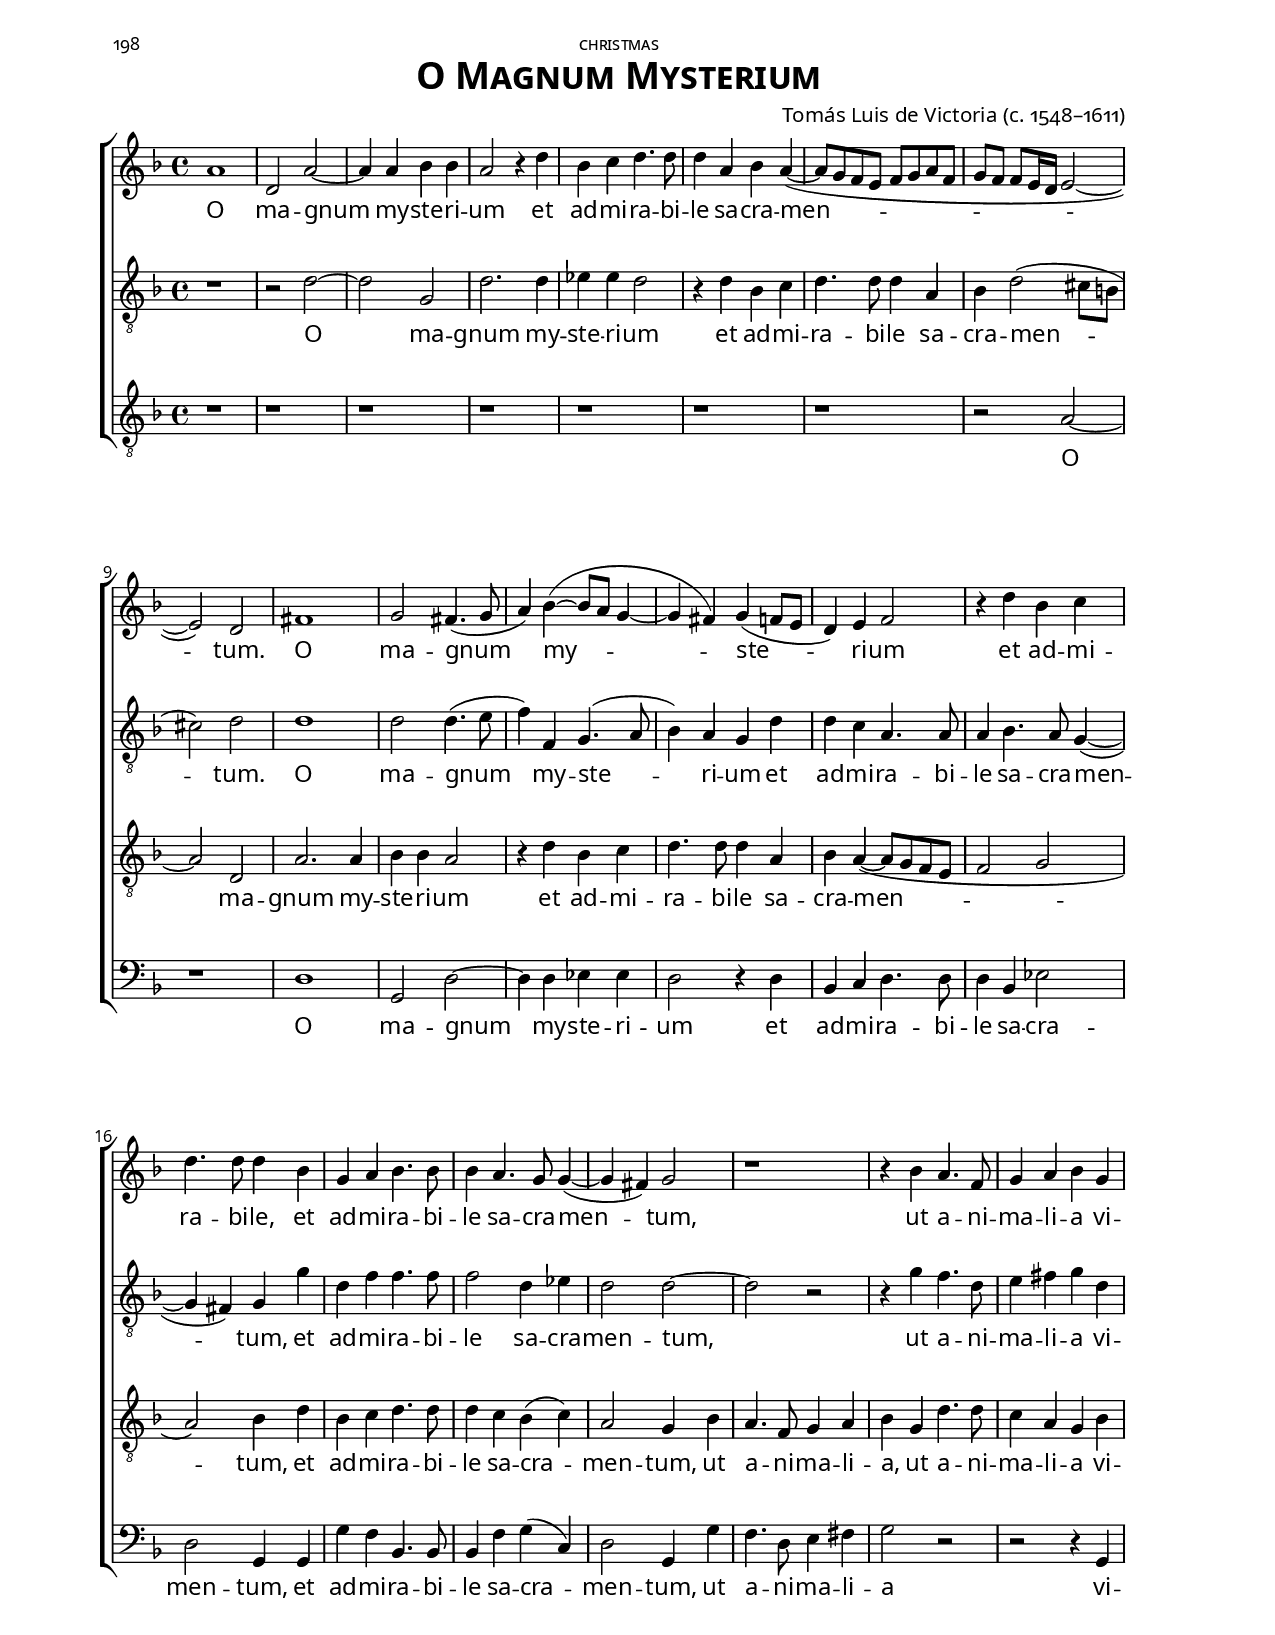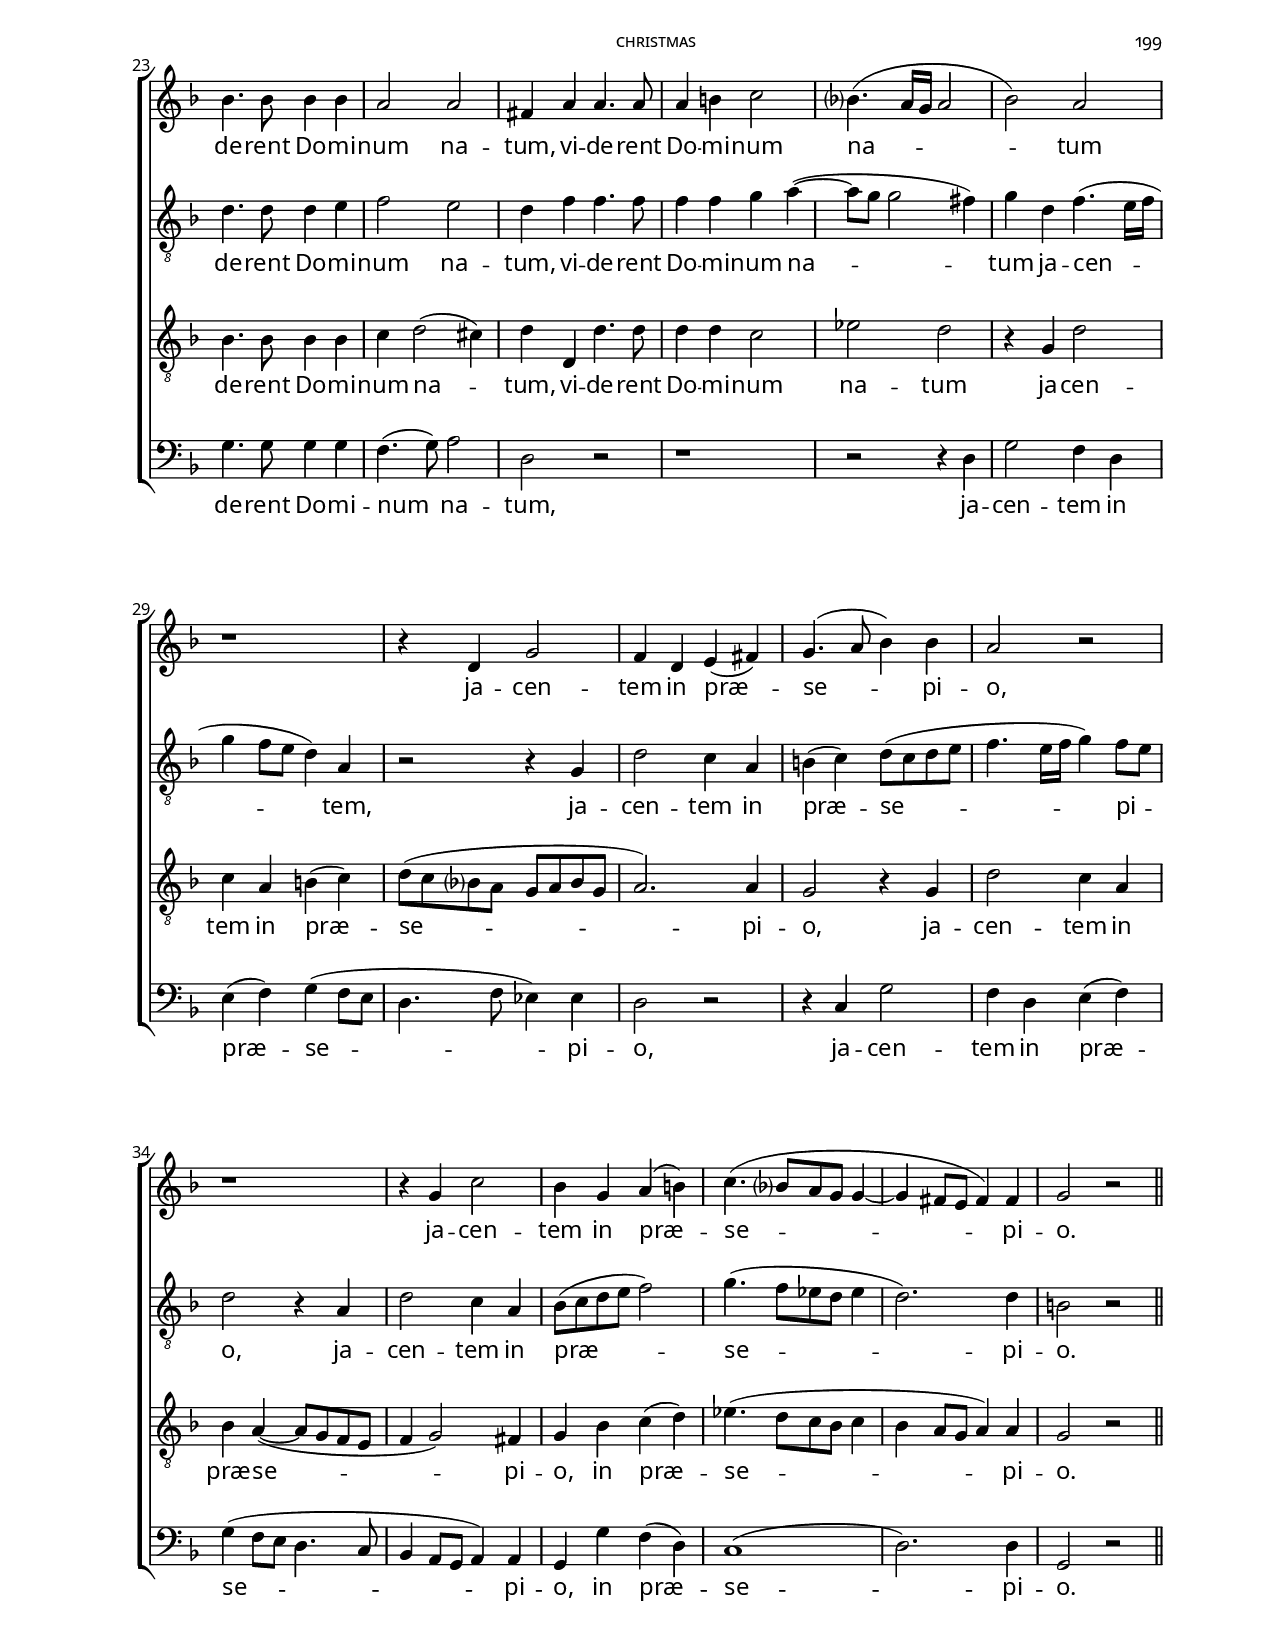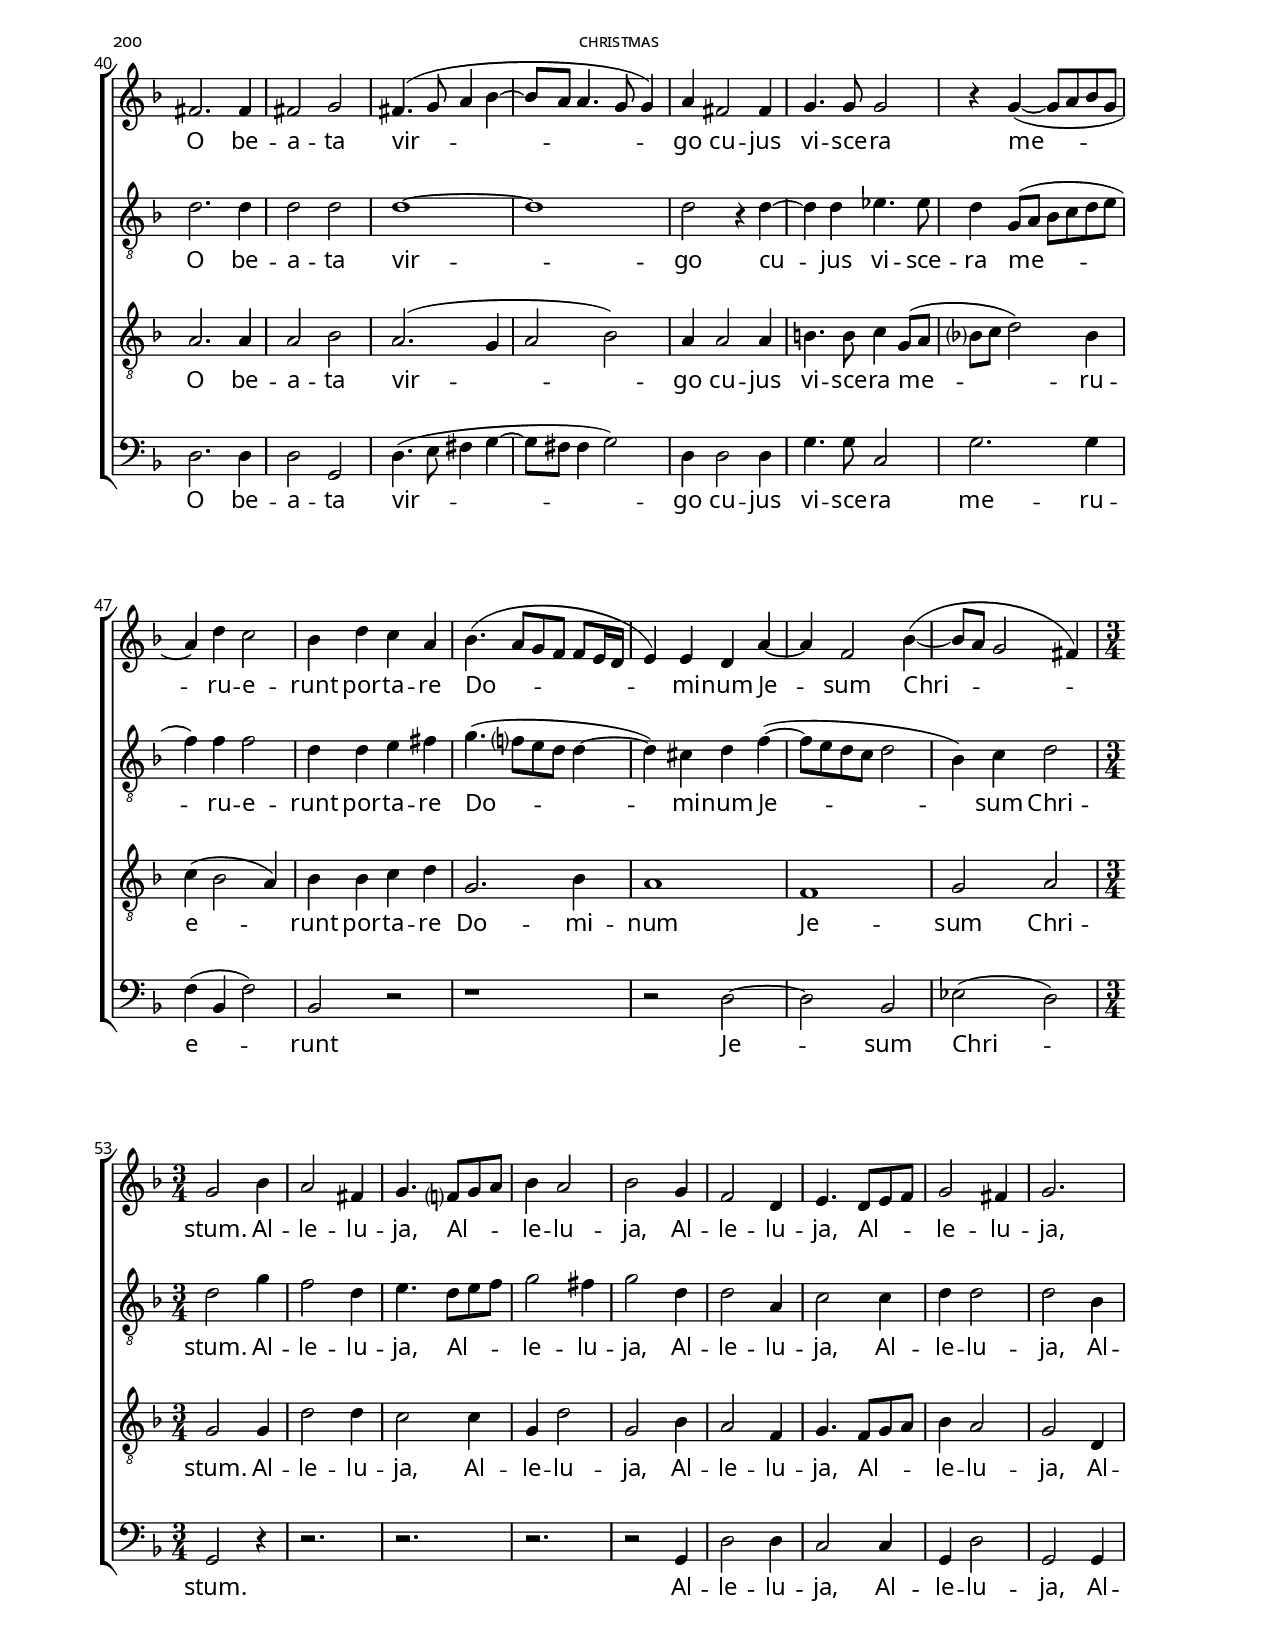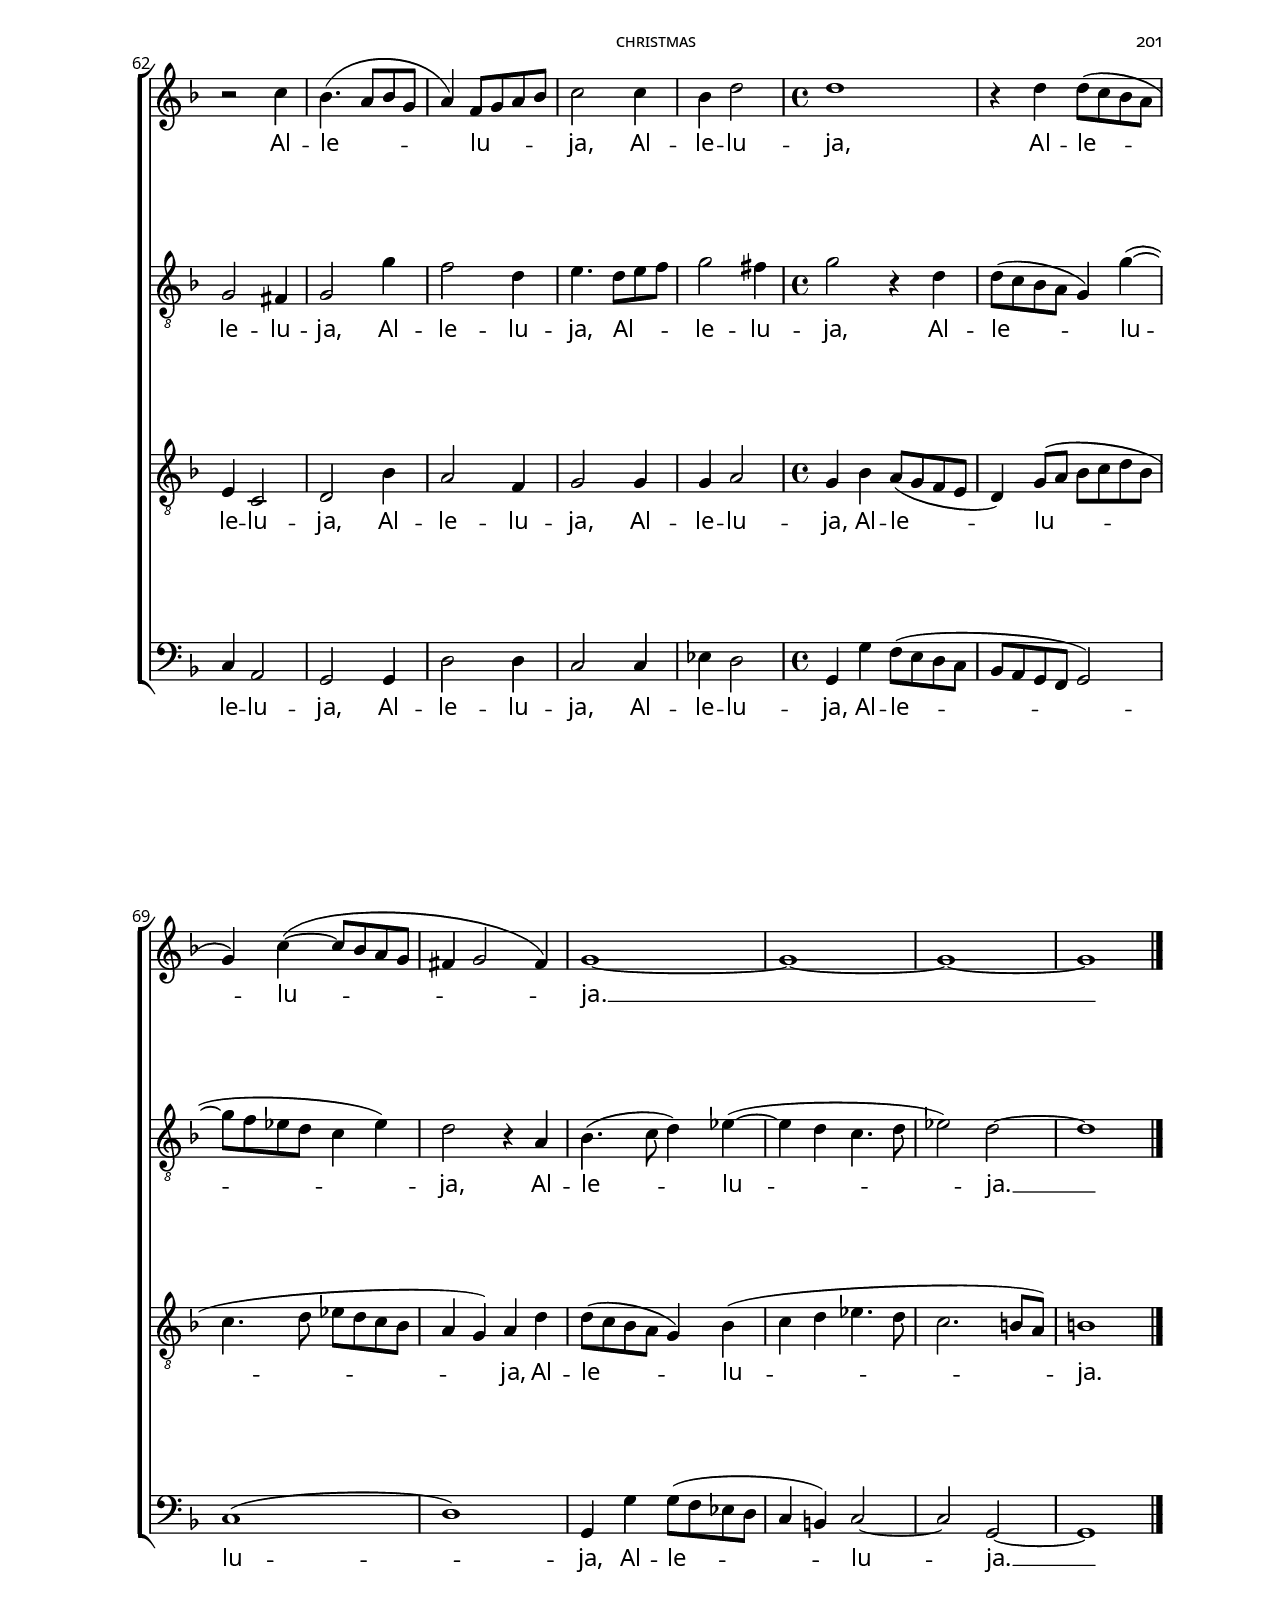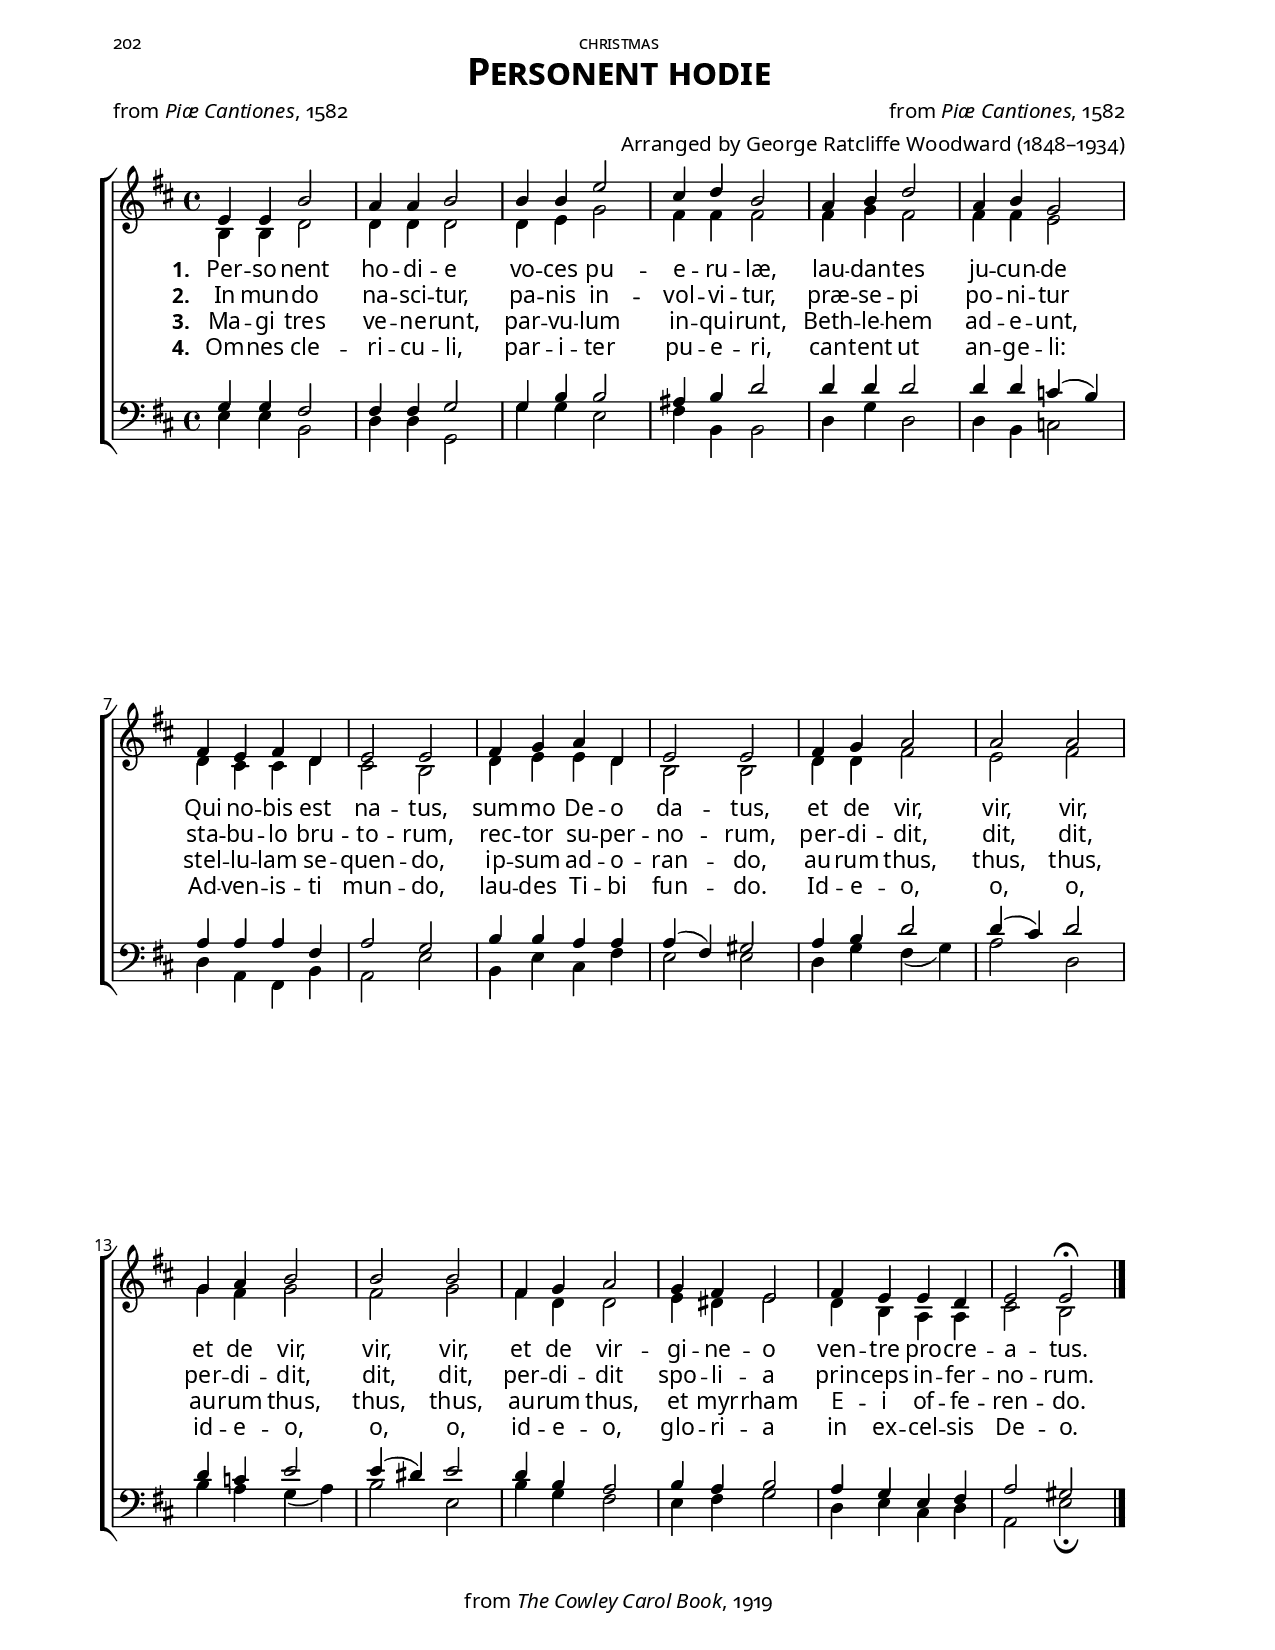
\version "2.14.2"
\include "util.ly"
\header {
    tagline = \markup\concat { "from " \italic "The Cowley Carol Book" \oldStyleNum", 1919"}
}
\paper {
  print-all-headers = ##t
  paper-height = 11\in
  paper-width = 8.5\in
  indent = 0\in
  %system-system-spacing = #'((basic-distance . 10) (padding . 0))
  system-system-spacing =
    #'((basic-distance . 0)
       (minimum-distance . 0)
       (padding . 0)
       (stretchability . 100))
  score-markup-spacing =
    #'((basic-distance . 0)
       (minimum-distance . 0)
       (padding . 0)
       (stretchability . 100))
%  top-markup-spacing =
%    #'((basic-distance . 0)
%       (minimum-distance . 0)
%       (padding . 0)
%       (stretchability . 0))
  ragged-last-bottom = ##f
  ragged-bottom = ##f
  two-sided = ##t
  inner-margin = 1\in
  outer-margin = 0.75\in
  top-margin = 0.26\in
  bottom-margin = 0.25\in
  first-page-number = #198
  print-first-page-number = ##t
  headerLine = \markup{\override #'(font-name . "Garamond Premier Pro") \smallCapsOldStyle"christmas"}
  oddHeaderMarkup = \markup\fill-line{
     \override #'(font-name . "Garamond Premier Pro")\abs-fontsize #8.5
     \combine 
        \fill-line{"" \on-the-fly #print-page-number-check-first
        \oldStylePageNum""
        }
        \fill-line{\headerLine}
  }
  evenHeaderMarkup = \markup {
     \override #'(font-name . "Garamond Premier Pro")\abs-fontsize #8.5
     \combine
        \on-the-fly #print-page-number-check-first
        \oldStylePageNum""
        \fill-line{\headerLine}
  }
}
#(set-global-staff-size 18) \paper{ #(define fonts (make-pango-font-tree "Garamond Premier Pro" "Garamond Premier Pro" "Garamond Premier Pro" (/ 18 20))) }
global = {
  \key f \major
  \time 4/4
  \dynamicUp
  %\set crescendoSpanner = #'dashed-line
  %\set midiInstrument = "recorder"
  \autoBeamOff
  \override DynamicTextSpanner #'style = #'none
}

sopMusic = \relative c' {
	a'1 |
  d,2 a'~ |
  a4 a bes bes |
  a2 r4 d |
  bes c d4. d8 |
  
  d4 a bes a(~ |
  a8[ g f e] f[ g a f] |
  g[ f] f[ e16 d] e2~ |
  e) d |
  fis1 |
  
  %page2
  g2 fis4.( g8 |
  a4) bes4(~ bes8[ a] g4~ |
  g fis) g( f8[ e] |
  d4) e f2 |
  r4 d' bes c |
  
  d4. d8 d4 bes |
  g a bes4. bes8 |
  bes4 a4. g8 g4(~ |
  g fis) g2 |
  r1 |
  
  r4 bes a4. f8 |
  g4 a bes g |
  bes4. bes8 bes4 bes |
  a2 a |
  fis4 a a4. a8 |
  
  %page3
  a4 b c2 |
  bes?4.( a16[ g] a2 |
  bes) a |
  r1 |
  r4 d, g2 |
  
  f4 d e( fis) |
  g4.( a8 bes4) bes |
  a2 r |
  r1 |
  r4 g c2 |
  
  bes4 g a( b) |
  c4.( bes?8[ a g] g4~ |
  g fis8[ e] fis4) fis |
  g2 r \bar"||"\pageBreak
  fis2. fis4 |
  fis2 g |
  
  %page4
  fis4.( g8 a4 bes~ |
  bes8[[ a] a4. g8 g4) |
  a fis2 fis4 |
  g4. g8 g2 |
  r4 g4~( g8[ a bes g] |
  
  a4) d c2 |
  bes4 d c a |
  bes4.( a8[ g f] f[ e16 d] |
  e4) e d a'~ |
  a f2 bes4~( |
  
  bes8[ a] g2 fis4) |
  \time 3/4
  g2 bes4 |
  a2 fis4 |
  g4. f?8[ g a] |
  bes4 a2 |
  bes2 g4 |
  
  %page5
  f2 d4 |
  e4. d8[ e f] |
  g2 fis4 |
  g2. |
  r2 c4 |
  bes4.( a8[ bes g] |
  
  a4) f8[ g a bes] |
  c2 c4 |
  bes4 d2 |
  \time 4/4
  d1 |
  r4 d d8([ c bes a] |
  
  g4) c4(~ c8[ bes a g] |
  fis4 g2 fis4) |
  g1~ |
  g~ |
  g~ |
  g \bar"|."
}
sopWords = \lyricmode {
  O ma -- gnum my -- ste -- ri -- um et ad -- mi -- ra -- bi -- le sa -- cra -- men -- tum.
    O ma -- gnum my -- ste -- ri -- um et ad -- mi -- ra -- bi -- le,
      et ad -- mi -- ra -- bi -- le
    sa -- cra -- men -- tum,
  ut a -- ni -- ma -- li -- a vi -- de -- rent Do -- mi -- num na -- tum,
    vi -- de -- rent Do -- mi -- num na -- tum
  ja -- cen -- tem in præ -- se -- pi -- o,
    ja -- cen -- tem in præ -- se -- pi -- o.
  
  O be -- a -- ta vir -- go cu -- jus vi -- sce -- ra
  me -- ru -- e -- runt por -- ta -- re Do -- mi -- num Je -- sum Chri -- stum.
  Al -- le -- lu -- ja,
  Al -- le -- lu -- ja,
  Al -- le -- lu -- ja,
  Al -- le -- lu -- ja,
  Al -- le -- lu -- ja,
  Al -- le -- lu -- ja,
  Al -- le -- lu -- ja. __
}

altoMusic = \relative c' {
  r1 |
  r2 d~ |
  d g, |
  d'2. d4 |
  ees4 ees d2 |
  
  r4 d bes c |
  d4. d8 d4 a |
  bes d2( cis8[ b] |
  cis2) d |
  d1 |
  
  %page2
  d2 d4.( e8 |
  f4) f, g4.( a8 |
  bes4) a g d' |
  d c a4. a8 |
  a4 bes4. a8 g4(~ |
  g fis) g g' |
  d f f4. f8 |
  f2 d4 ees |
  d2 d~ |
  d r2 |
  
  r4 g f4. d8 |
  e4 fis g d |
  d4. d8 d4 e |
  f2 e |
  d4 f f4. f8 |
  
  %page3
  f4 f g a(~ |
  a8[ g] g2 fis4) |
  g d f4.( e16[ f] |
  g4 f8[ e] d4) a |
  r2 r4 g |
  
  d'2 c4 a |
  b4( c) d8([ c d e] |
  f4. e16[ f] g4) f8[ e] |
  d2 r4 a |
  d2 c4 a |
  
  bes8([ c d e] f2) |
  g4.( f8[ ees d] ees4 |
  d2.) d4 |
  b2 r2 \bar"||"
  d2. d4 d2 d |
  
  %page 4
  d1~ |
  d |
  d2 r4 d~ |
  d d ees4. ees8 |
  d4 g,8([ a] bes[ c d e] |
  f4) f f2 |
  d4 d e fis |
  g4.( f?8[ e d] d4~ |
  d) cis d f~( |
  f8[ e d c] d2 |
  
  bes4) c d2 |
  \time 3/4
  d2 g4 |
  f2 d4 |
  e4. d8[ e f] |
  g2 fis4 |
  g2 d4 |
  
  %page 5
  d2 a4 |
  c2 c4 |
  d d2 |
  d bes4 |
  g2 fis4 |
  g2 g'4 |
  
  f2 d4 |
  e4. d8[ e f] |
  g2 fis4 |
  \time 4/4
  g2 r4 d |
  d8([ c bes a] g4) g'~( |
  g8[ f ees d] c4 ees) |
  d2 r4 a |
  bes4.( c8 d4) ees(~ |
  ees d c4. d8 |
  ees2) d~ |
  d1 \bar"|."
}
altoWords = \lyricmode {
  O ma -- gnum my -- ste -- ri -- um et ad -- mi -- ra -- bi -- le sa -- cra -- men -- tum.
    O ma -- gnum my -- ste -- ri -- um et ad -- mi -- ra -- bi -- le sa -- cra -- men -- tum,
      et ad -- mi -- ra -- bi -- le sa -- cra -- men -- tum,
  ut a -- ni -- ma -- li -- a vi -- de -- rent Do -- mi -- num na -- tum,
    vi -- de -- rent Do -- mi -- num na -- tum
  ja -- cen -- tem,
    ja -- cen -- tem
  in præ -- se -- pi -- o,
    ja -- cen -- tem in præ -- se -- pi -- o.
  
  O be -- a -- ta vir -- go cu -- jus vi -- sce -- ra
  me -- ru -- e -- runt por -- ta -- re Do -- mi -- num Je -- sum Chri -- stum.
  Al -- le -- lu -- ja,
  Al -- le -- lu -- ja,
  Al -- le -- lu -- ja,
  Al -- le -- lu -- ja,
  Al -- le -- lu -- ja,
  Al -- le -- lu -- ja,
  Al -- le -- lu -- ja,
  Al -- le -- lu -- ja,
  Al -- le -- lu -- ja. __
}

tenorMusic = \relative c' {
  \repeat unfold 7 { r1 }
  r2 a2~ |
  a d, |
  a'2. a4 |
  
  %page2
  bes4 bes a2 |
  r4 d bes c |
  d4. d8 d4 a |
  bes a~( a8[ g f e] |
  f2 g |
  
  a) bes4 d |
  bes c d4. d8 |
  d4 c bes( c) |
  a2 g4 bes |
  a4. f8 g4 a |
  
  bes g d'4. d8 |
  c4 a g bes |
  bes4. bes8 bes4 bes |
  c d2( cis4) |
  d d, d'4. d8 |
  
  %page3
  d4 d c2 |
  ees d |
  r4 g, d'2 |
  c4 a b( c) |
  d8([ c bes? a] g[ a bes g] |
  a2.) a4 |
  g2 r4 g |
  d'2 c4 a |
  bes a4~( a8[ g f e] |
  f4 g2) fis4 |
  
  g bes c( d) |
  ees4.( d8[ c bes] c4 |
  bes a8[ g] a4) a |
  g2 r \bar"||"
  a2. a4 a2 bes |
  
  %page4
  a2.( g4 a2 bes) |
  a4 a2 a4 |
  b4. b8 c4 g8([ a] |
  bes?[ c] d2) bes4 |
  
  c4( bes2 a4) |
  bes bes c d |
  g,2. bes4 |
  a1 f |
  
  g2 a |
  \time 3/4
  g2 g4 |
  d'2 d4 |
  c2 c4 |
  g d'2 |
  g, bes4 |
  
  %page5
  a2 f4 |
  g4. f8[ g a] |
  bes4 a2 |
  g d4 |
  e c2 |
  d bes'4 |
  
  a2 f4 |
  g2 g4 |
  g a2 |
  \time 4/4
  g4 bes a8([ g f e] |
  d4) g8([ a] bes[ c d bes] |
  c4. d8 ees[ d c bes] |
  a4 g) a d |
  d8([ c bes a] g4) bes( |
  c d ees4. d8 |
  c2. b8[ a]) |
  b1 \bar"|."
}

tenorWords = \lyricmode {
  O ma -- gnum my -- ste -- ri -- um et ad -- mi -- ra -- bi -- le sa -- cra -- men -- tum,
    et ad -- mi -- ra -- bi -- le sa -- cra -- men -- tum,
  ut a -- ni -- ma -- li -- a,
    ut a -- ni -- ma -- li -- a
  vi -- de -- rent Do -- mi -- num na -- tum,
    vi -- de -- rent Do -- mi -- num na -- tum
  ja -- cen -- tem in præ -- se -- pi -- o,
    ja -- cen -- tem in præ -- se -- pi -- o,
      in præ -- se -- pi -- o.
  
  O be -- a -- ta vir -- go cu -- jus vi -- sce -- ra
  me -- ru -- e -- runt por -- ta -- re Do -- mi -- num Je -- sum Chri -- stum.
  Al -- le -- lu -- ja,
  Al -- le -- lu -- ja,
  Al -- le -- lu -- ja,
  Al -- le -- lu -- ja,
  Al -- le -- lu -- ja,
  Al -- le -- lu -- ja,
  Al -- le -- lu -- ja,
  Al -- le -- lu -- ja,
  Al -- le -- lu -- ja.
}

bassMusic = \relative c' {
  \repeat unfold 9 { r1 }
  d,1 |
  
  %page2
  g,2 d'~ |
  d4 d ees ees |
  d2 r4 d |
  bes c d4. d8 |
  d4 bes ees2 |
  
  d2 g,4 g |
  g' f bes,4. bes8 |
  bes4 f' g( c,) |
  d2 g,4 g' |
  f4. d8 e4 fis |
  
  g2 r |
  r r4 g, |
  g'4. g8 g4 g |
  f4.( g8) a2 |
  d,2 r |
  
  %page3
  r1 |
  r2 r4 d |
  g2 f4 d |
  e( f) g( f8[ e] |
  d4. f8 ees4) ees |
  
  d2 r |
  r4 c g'2 |
  f4 d e( f) |
  g( f8[ e] d4. c8 |
  bes4 a8[ g] a4) a |
  
  g g' f( d) |
  c1( |
  d2.) d4 |
  g,2 r \bar"||"
  d'2. d4 |
  d2 g, |
  
  %page4
  d'4.( e8 fis4 g~ |
  g8[ fis] fis4 g2) |
  d4 d2 d4 |
  g4. g8 c,2 |
  g'2. g4 |
  
  f4( bes, f'2) |
  bes, r |
  r1 |
  r2 d~ |
  d bes |
  
  ees( d) |
  \time 3/4
  g,2 r4 |
  \repeat unfold 3 { r2. }
  r2 g4 |
  
  %page5
  d'2 d4 |
  c2 c4 |
  g d'2 |
  g, g4 |
  c a2 |
  g g4 |
  
  d'2 d4 |
  c2 c4 |
  ees d2 |
  \time 4/4
  g,4 g' f8([ e d c] |
  bes[ a g f] g2) |
  
  c1( |
  d) |
  g,4 g' g8([ f ees d] |
  c4 b) c2~ |
  c g~ |
  g1 \bar"|."
}
bassWords = \lyricmode {
  O ma -- gnum my -- ste -- ri -- um et ad -- mi -- ra -- bi -- le sa -- cra -- men -- tum,
    et ad -- mi -- ra -- bi -- le sa -- cra -- men -- tum,
  ut a -- ni -- ma -- li -- a vi -- de -- rent Do -- mi -- num na -- tum,
  ja -- cen -- tem in præ -- se -- pi -- o,
    ja -- cen -- tem in præ -- se -- pi -- o,
    in præ -- se -- pi -- o.
  
  O be -- a -- ta vir -- go cu -- jus vi -- sce -- ra
  me -- ru -- e -- runt Je -- sum Chri -- stum.
  Al -- le -- lu -- ja,
  Al -- le -- lu -- ja,
  Al -- le -- lu -- ja,
  Al -- le -- lu -- ja,
  Al -- le -- lu -- ja,
  Al -- le -- lu -- ja,
  Al -- le -- lu -- ja. __
}

pianoRH = \relative c' {
}
pianoLH = \relative c' {
}

\score {
<<
    \new ChoirStaff <<
    \new Staff = sop <<
      \new Voice = "sopranos" { \global \sopMusic }
    >>
    \new Lyrics = "sopranos"  \lyricsto "sopranos" \sopWords
    \new Staff = alt <<
      \clef "treble_8"
      \new Voice = "altos" { \global \altoMusic }
    >>
    \new Lyrics = "altos"  \lyricsto "altos" \altoWords
    \new Staff = ten <<
      \clef "treble_8"
      \new Voice = "tenors" { \global \tenorMusic }
    >>
    \new Lyrics = "tenors" \lyricsto "tenors" \tenorWords
    \new Staff = bas <<
      \clef bass
      \new Voice = "basses" { \global \bassMusic }
    >>
    \new Lyrics = "basses" \lyricsto "basses" \bassWords
  >>
%    \new PianoStaff << \new Staff { \new Voice { \pianoRH } } \new Staff { \clef "bass" \pianoLH } >>
  >>
  \layout {
    \context {
      \Lyrics
      \override LyricText #'font-size = #1.3
      %\override VerticalAxisGroup #'staff-affinity = #0
    }
    \context {
      \Score
      \override SpacingSpanner #'base-shortest-duration = #(ly:make-moment 1 8)
      \override SpacingSpanner #'common-shortest-duration = #(ly:make-moment 1 4)
    }
    \context {
      % Remove all empty staves
      \Staff \RemoveEmptyStaves \override VerticalAxisGroup #'remove-first = ##t
      
      \override VerticalAxisGroup #'staff-staff-spacing =
      #'((basic-distance . 0)
         (minimum-distance . 0)
         (padding . -1)
         (stretchability . 65))
    }
    \context {
      \Lyrics
      \override LyricText #'X-offset = #center-on-word
    }
  }
  \header {
    title = \markup{\override #'(font-name . "Garamond Premier Pro Semibold"){ \abs-fontsize #18 \smallCapsOldStyle"O Magnum Mysterium"}}
    composer = \markup\oldStyleNum"Tomás Luis de Victoria (c. 1548–1611)"
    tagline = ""
  }
}






























global = {
  \key d \major
  \time 4/4
  \autoBeamOff
}

sopMusic = \relative c' {
  e4 e |
  b'2 a4 a b2 b4 b |
  e2 cis4 d |
  b2 a4 b |
  
  d2 a4 b |
  g2 |
  fis4 e fis d |
  e2 e |
  fis4 g a d, |
  
  e2 e |
  fis4 g |
  a2 a |
  a g4 a |
  b2 b |
  b fis4 g |
  a2 g4 fis |
  e2 |
  fis4 e e d |
  e2 e\fermata \bar "|."
}
sopWords = \lyricmode {
  
}

altoMusic = \relative c' {
  b4 b |
  d2 d4 d |
  d2 d4 e |
  g2 fis4 fis |
  fis2 fis4 g |
  
  fis2 fis4 fis |
  e2 |
  d4 cis cis d |
  cis2 b |
  d4 e e d |
  
  b2 b |
  d4 d |
  fis2 e |
  fis g4 fis |
  g2 fis |
  
  g fis4 d |
  d2 e4 dis |
  e2 |
  d4 b a a |
  cis2 b \bar "|."
}
altoWords = \lyricmode {
  \dropLyricsV
  \set stanza = #"1. "
  Per -- so -- nent ho -- di -- e
  vo -- ces pu -- e -- ru -- læ,
  lau -- dan -- tes ju -- cun -- de
  Qui no -- bis est na -- tus,
  sum -- mo De -- o da -- tus,
  et de vir, vir, vir,
  et de vir, vir, vir,
  et de vir -- gi -- ne -- o
  ven -- tre pro -- cre -- a -- tus.
}
altoWordsII = \lyricmode {
  \dropLyricsV
%\markup\italic
  \set stanza = #"2. "
  In mun -- do na -- sci -- tur,
  pa -- nis in -- vol -- vi -- tur,
  præ -- se -- pi po -- ni -- tur
  sta -- bu -- lo bru -- to -- rum,
  rec -- tor su -- per -- no -- rum,
  per -- di -- dit, dit, dit,
  per -- di -- dit, dit, dit,
  per -- di -- dit spo -- li -- a
  prin -- ceps in -- fer -- no -- rum.
}
altoWordsIII = \lyricmode {
  \dropLyricsV
  \set stanza = #"3. "
  Ma -- gi tres ve -- ne -- runt,
  par -- vu -- lum in -- qui -- runt,
  Beth -- le -- hem ad -- e -- unt,
  stel -- lu -- lam se -- quen -- do,
  ip -- sum ad -- o -- ran -- do,
  au -- rum thus, thus, thus,
  au -- rum thus, thus, thus,
  au -- rum thus, et myr -- rham
  E -- i of -- fe -- ren -- do.
}
altoWordsIV = \lyricmode {
  \dropLyricsV
  \set stanza = #"4. "
  Om -- nes cle -- ri -- cu -- li,
  par -- i -- ter pu -- e -- ri,
  can -- tent ut an -- ge -- li:
  Ad -- ven -- is -- ti mun -- do,
  lau -- des Ti -- bi fun -- do.
  Id -- e -- o, o, o,
  id -- e -- o, o, o,
  id -- e -- o, glo -- ri -- a
  in ex -- cel -- sis De -- o.
}
altoWordsV = \lyricmode {
  \set stanza = #"5. "
  \set ignoreMelismata = ##t
}
altoWordsVI = \lyricmode {
  \set stanza = #"6. "
  \set ignoreMelismata = ##t
}
tenorMusic = \relative c' {
  g4 g |
  fis2 fis4 fis |
  g2 g4 b |
  b2 ais4 b |
  d2 d4 d |
  
  d2 d4 d |
  c4( b) |
  a4 a a fis |
  a2 g |
  b4 b a a |
  
  a( fis) gis2 |
  a4 b |
  d2 d4( cis) |
  d2 d4 c |
  e2 e4( dis) |
  
  e2 d4 b |
  a2 b4 a |
  b2 |
  a4 g e fis |
  a2 gis \bar "|."
}
tenorWords = \lyricmode {

}

bassMusic = \relative c {
  e4 e |
  b2 d4 d |
  g,2 g'4 g |
  e2 fis4 b, |
  b2 d4 g |
  
  d2 d4 b |
  c2 |
  d4  a fis b |
  a2 e' |
  b4 e cis fis |
  
  e2 e |
  d4 g |
  fis( g) a2 |
  d, b'4 a |
  g( a) b2 |
  
  e, b'4 g |
  fis2 e4 fis |
  g2 |
  d4 e cis d |
  a2 e'\fermata \bar "|."
}
bassWords = \lyricmode {

}

pianoRH = \relative c' {
}
pianoLH = \relative c' {
}

\score {
  <<
   \new ChoirStaff <<
    \new Staff = women <<
      \new Voice = "sopranos" { \voiceOne << \global \sopMusic >> }
      \new Voice = "altos" { \voiceTwo << \global \altoMusic >> }
    >>
    \new Lyrics \with { alignAboveContext = #"women" \override VerticalAxisGroup #'nonstaff-relatedstaff-spacing = #'((basic-distance . 1))} \lyricsto "sopranos" \sopWords
    \new Lyrics = "altosVI"  \with { alignBelowContext = #"women" } \lyricsto "sopranos" \altoWordsVI
    \new Lyrics = "altosV"  \with { alignBelowContext = #"women" } \lyricsto "sopranos" \altoWordsV
    \new Lyrics = "altosIV"  \with { alignBelowContext = #"women" } \lyricsto "sopranos" \altoWordsIV
    \new Lyrics = "altosIII"  \with { alignBelowContext = #"women" } \lyricsto "sopranos" \altoWordsIII
    \new Lyrics = "altosII"  \with { alignBelowContext = #"women" } \lyricsto "sopranos" \altoWordsII
    \new Lyrics = "altos"  \with { alignBelowContext = #"women" \override VerticalAxisGroup #'nonstaff-relatedstaff-spacing = #'((basic-distance . 1)) } \lyricsto "sopranos" \altoWords
   \new Staff = men <<
      \clef bass
      \new Voice = "tenors" { \voiceOne << \global \tenorMusic >> }
      \new Voice = "basses" { \voiceTwo << \global \bassMusic >> }
    >>
    \new Lyrics \with { alignAboveContext = #"men" \override VerticalAxisGroup #'nonstaff-relatedstaff-spacing = #'((basic-distance . 1)) } \lyricsto "tenors" \tenorWords
    \new Lyrics \with { alignBelowContext = #"men" \override VerticalAxisGroup #'nonstaff-relatedstaff-spacing = #'((basic-distance . 1)) } \lyricsto "basses" \bassWords
  >>
%    \new PianoStaff << \new Staff { \new Voice { \pianoRH } } \new Staff { \clef "bass" \pianoLH } >>
  >>
  \layout {
    \context {
      \Score
      %\override SpacingSpanner #'base-shortest-duration = #(ly:make-moment 1 8)
      %\override SpacingSpanner #'common-shortest-duration = #(ly:make-moment 1 4)
    }
    \context {
      % Remove all empty staves
      % \Staff \RemoveEmptyStaves \override VerticalAxisGroup #'remove-first = ##t
    }
    \context {
      \Lyrics
      \override LyricText #'X-offset = #center-on-word
    }
  }
  \header {
    title = \markup{\override #'(font-name . "Garamond Premier Pro Semibold"){ \abs-fontsize #18 \smallCapsOldStyle"Personent hodie"}}
    poet = \markup \concat{"from " \italic "Piæ Cantiones" \oldStyleNum", 1582"}
    composer = \markup \concat{"from " \italic "Piæ Cantiones" \oldStyleNum", 1582"}
    arranger = \markup\oldStyleNum"Arranged by George Ratcliffe Woodward (1848–1934)"
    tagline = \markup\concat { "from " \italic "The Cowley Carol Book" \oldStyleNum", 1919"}
  }
}
